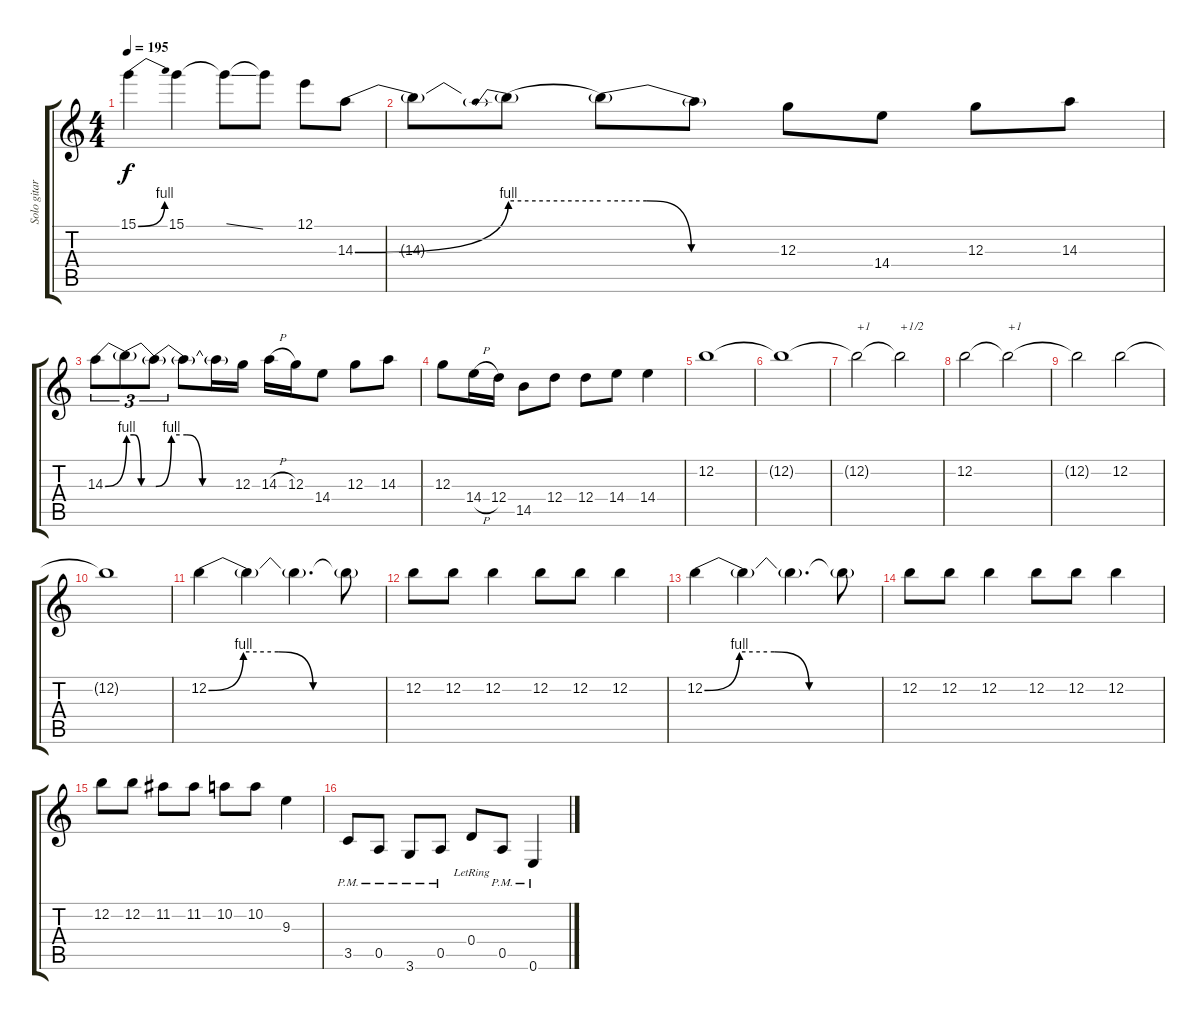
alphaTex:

\track ("Solo gitar " "Solo gitar") {instrument overdrivenguitar}
\staff {score tabs}
\tuning (E4 B3 G3 D3 A2 E2) {hide}
\ts (4 4)
\tempo 195
\clef g2
\ks c
15.1{be (bend 0 0 60 4)}.4{dy f} 15.1.4 15.1{ss t}.8 15.1{t}.8 12.1.8 14.3{be (bend 0 0 60 4)}.8 |
14.3{t}.8 14.3{be (prebend 0 4 60 4) t}.8 14.3{be (custom 0 4 15 4 30 0 60 0) t}.8 14.3{t}.8 12.3.8 14.4.8 12.3.8 14.3.8 |
14.3{be (bend 0 0 60 4)}.8{tu (3 2)} 14.3{be (custom 0 4 15 4 30 0 60 0) t}.8{tu (3 2)} 14.3{be (custom 0 0 15 4 30 4 45 0 60 0) t}.8{tu (3 2)} 14.3{t}.8 14.3{be (hold 0 0 60 0) t}.16 12.3.16 14.3{h}.16 12.3.16 14.4.8 12.3.8 14.3.8 |
12.3.8 14.4{h}.16 12.4.16 14.5.8 12.4.8 12.4.8 14.4.8 14.4.4 |
12.2.1 |
12.2{t}.1 |
12.2{t}.2{txt "+1"} 12.2{t}.2{txt "+1/2"} |
12.2.2 12.2{t}.2{txt "+1"} |
12.2{t}.2 12.2.2 |
12.2{t}.1 |
12.2{be (custom 0 0 15 4 30 4 45 0 60 0)}.4 12.2{t}.4 12.2{t}.4{d} 12.2{be (hold 0 0 60 0) t}.8 |
12.2.8 12.2.8 12.2.4 12.2.8 12.2.8 12.2.4 |
12.2{be (custom 0 0 15 4 30 4 45 0 60 0)}.4 12.2{t}.4 12.2{t}.4{d} 12.2{be (hold 0 0 60 0) t}.8 |
12.2.8 12.2.8 12.2.4 12.2.8 12.2.8 12.2.4 |
12.2.8 12.2.8 11.2.8 11.2.8 10.2.8 10.2.8 9.3.4 |
3.5{pm}.8 0.5{pm}.8 3.6{pm}.8 0.5{pm}.8 0.4{lr}.8 0.5{pm}.8 0.6{pm}.4
